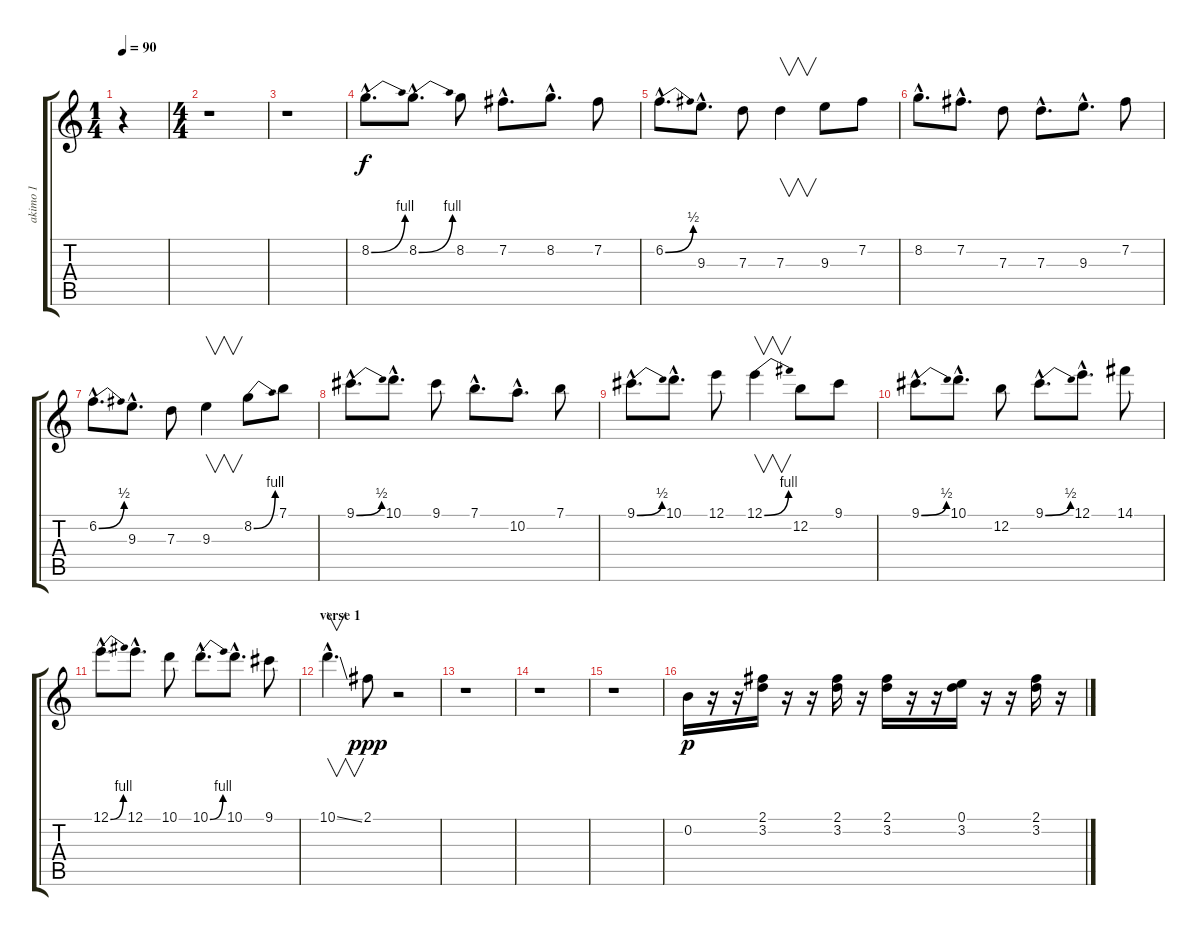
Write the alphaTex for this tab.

\track ("akimo 1" "akimo 1") {instrument distortionguitar}
\staff {score tabs}
\tuning (E4 B3 G3 D3 A2 E2) {hide}
\ts (1 4)
\tempo 90
\clef g2
\ks c
r.4{dy f instrument distortionguitar} |
\ts (4 4)
r.1 |
r.1 |
\section ("" "")
8.2{be (bend 0 0 60 4) hac}.8{d} 8.2{be (bend 0 0 60 4) hac}.8{d} 8.2.8 7.2{hac}.8{d} 8.2{hac}.8{d} 7.2.8 |
6.2{be (bend 0 0 60 2) hac}.8{d} 9.3{hac}.8{d} 7.3.8 7.3.4{v} 9.3.8 7.2.8 |
8.2{hac}.8{d} 7.2{hac}.8{d} 7.3.8 7.3{hac}.8{d} 9.3{hac}.8{d} 7.2.8 |
6.2{be (bend 0 0 60 2) hac}.8{d} 9.3{hac}.8{d} 7.3.8 9.3.4{v} 8.2{be (bend 0 0 60 4)}.8 7.1.8 |
9.1{be (bend 0 0 60 2) hac}.8{d} 10.1{hac}.8{d} 9.1.8 7.1{hac}.8{d} 10.2{hac}.8{d} 7.1.8 |
9.1{be (bend 0 0 60 2) hac}.8{d} 10.1{hac}.8{d} 12.1.8 12.1{be (bend 0 0 60 4)}.4{v} 12.2.8 9.1.8 |
9.1{be (bend 0 0 60 2) hac}.8{d} 10.1{hac}.8{d} 12.2.8 9.1{be (bend 0 0 60 2) hac}.8{d} 12.1{hac}.8{d} 14.1.8 |
12.1{be (bend 0 0 60 4) hac}.8{d} 12.1{hac}.8{d} 10.1.8 10.1{be (bend 0 0 60 4) hac}.8{d} 10.1{hac}.8{d} 9.1.8 |
\section ("" "verse 1")
10.1{ss hac}.4{v d} 2.1.8{dy ppp} r.2 |
r.1 |
r.1 |
r.1 |
0.2.16{dy p} r.16 r.16 (2.1 3.2).16 r.16 r.16 (2.1 3.2).16 r.16 (2.1 3.2).16 r.16 r.16 (0.1 3.2).16 r.16 r.16 (2.1 3.2).16 r.16
